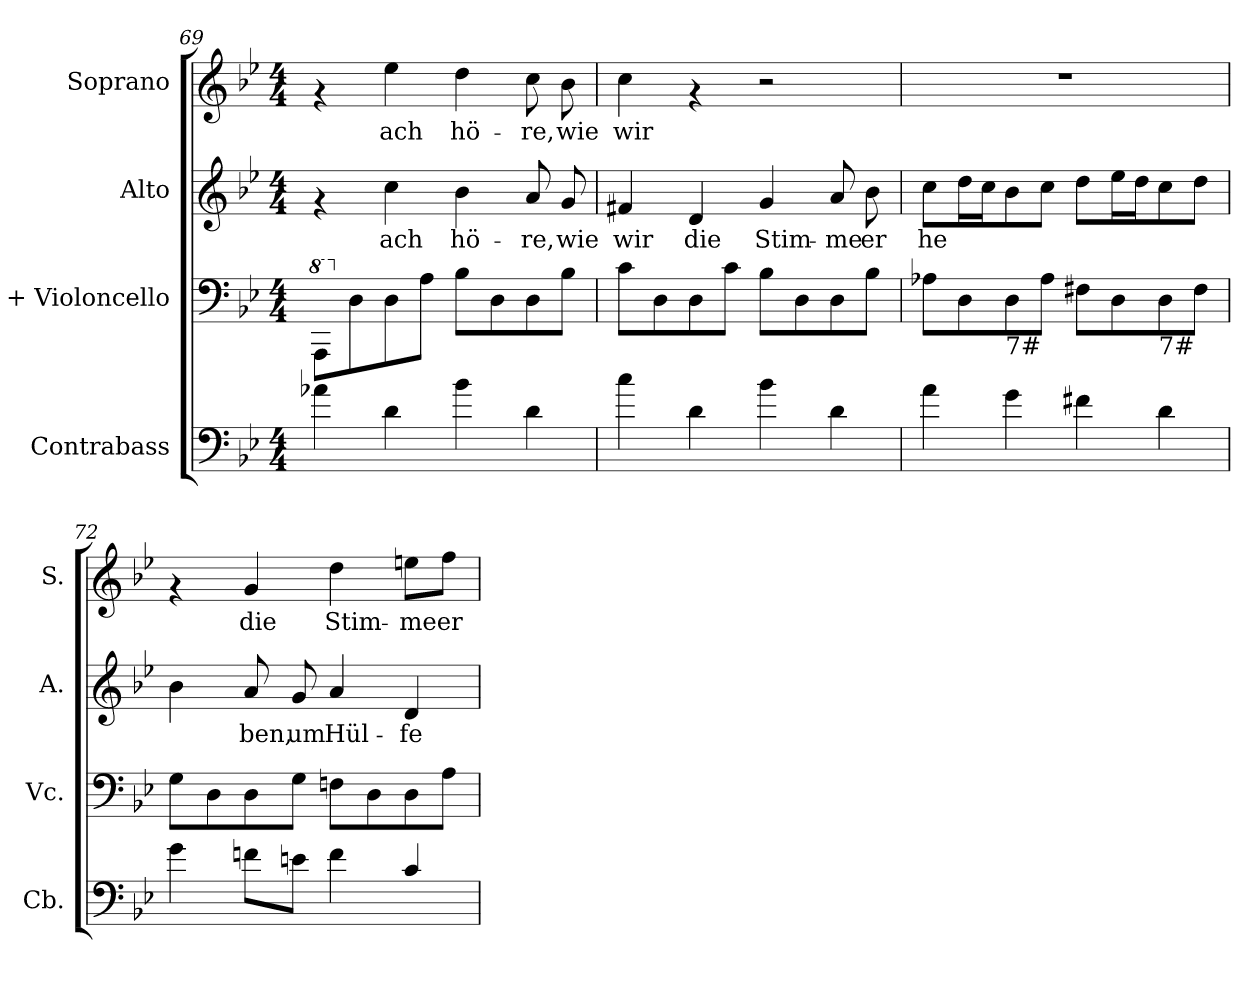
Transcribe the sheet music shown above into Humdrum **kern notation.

**kern	**kern	**kern	**text	**kern	**text
*part4	*part3	*part2	*part2	*part1	*part1
*staff4	*staff3	*staff2	*staff2	*staff1	*staff1
*I"Contrabass	*I"+  Violoncello	*I"Alto	*	*I"Soprano	*
*I'Cb.	*I'Vc.	*I'A.	*	*I'S.	*
!!LO:PB:g=z
*clefF4	*clefF4	*clefG2	*	*clefG2	*
*ITrd7c12	*	*	*	*	*
*k[b-e-]	*k[b-e-]	*k[b-e-]	*	*k[b-e-]	*
*B-:	*B-:	*B-:	*	*B-:	*
*M4/4	*M4/4	*M4/4	*	*M4/4	*
*	*8va	*	*	*	*
=69	=69	=69	=69	=69	=69
4A->\	8AA\L	4rf	.	4rf	.
*	*X8va	*	*	*	*
.	8D\	.	.	.	.
!	!	!	!LO:LY:b:cj	!	!LO:LY:b:cj
4D\	8D\	4cc\	ach	4ee-\	ach
.	8A\J	.	.	.	.
!	!	!	!LO:LY:b:cj	!	!LO:LY:b:cj
4B-\	8B-\L	4b-\	hö-	4dd\	hö-
.	8D\	.	.	.	.
!	!	!	!LO:LY:b:cj	!	!LO:LY:b:cj
4D\	8D\	8a/	-re,	8cc\	-re,
!	!	!	!LO:LY:b:cj	!	!LO:LY:b:cj
.	8B-\J	8g/	wie	8b-\	wie
=70	=70	=70	=70	=70	=70
!	!	!	!LO:LY:b:cj	!	!LO:LY:b:cj
4c>\	8c<\L	4f#X/	wir	4cc\	wir
.	8D\	.	.	.	.
!	!	!	!LO:LY:b:cj	!	!
4D\	8D\	4d/	die	4rf	.
.	8c\J	.	.	.	.
!	!	!	!LO:LY:b:cj	!	!
4B-\	8B-\L	4g/	Stim-	2r	.
.	8D\	.	.	.	.
!	!	!	!LO:LY:b:cj	!	!
4D\	8D\	8a/	-me	.	.
!	!	!	!LO:LY:b:cj	!	!
.	8B-\J	8b-\	er	.	.
=71	=71	=71	=71	=71	=71
!	!	!	!LO:LY:b:cj	!	!
4A\	8A-\L	8cc\L	he-	1r	.
!	!	!	!LO:LY:b:cj	!	!
.	8D\	16dd\	--	.	.
!	!	!	!LO:LY:b:cj	!	!
.	.	16cc\	--	.	.
!	!LO:TX:b:t=7#	!	!	!	!
!	!	!	!LO:LY:b:cj	!	!
4G\	8D\	8b-\	--	.	.
!	!	!	!LO:LY:b:cj	!	!
.	8A-\J	8cc\J	--	.	.
!	!	!	!LO:LY:b:cj	!	!
4F#X\	8F#X\L	8dd\L	--	.	.
!	!	!	!LO:LY:b:cj	!	!
.	8D\	16ee-\	--	.	.
!	!	!	!LO:LY:b:cj	!	!
.	.	16dd\	--	.	.
!	!LO:TX:b:t=7#	!	!	!	!
!	!	!	!LO:LY:b:cj	!	!
4D\	8D\	8cc\	--	.	.
!	!	!	!LO:LY:b:cj	!	!
.	8F#\J	8dd\J	--	.	.
=72	=72	=72	=72	=72	=72
!	!	!	!LO:LY:b:cj	!	!
4G\	8G\L	4b-\	--	4rf	.
.	8D\	.	.	.	.
!	!	!	!LO:LY:b:cj	!	!LO:LY:b:cj
8Fn\L	8D\	8a/	-ben,	4g/	die
!	!	!	!LO:LY:b:cj	!	!
8En\J	8G\J	8g/	um	.	.
!	!	!	!LO:LY:b:cj	!	!LO:LY:b:cj
4F\	8Fn\L	4a/	Hül-	4dd\	Stim-
.	8D\	.	.	.	.
!	!	!	!LO:LY:b:cj	!	!LO:LY:b:cj
4C/	8D\	4d/	-fe	8een\L	-me
!	!	!	!	!	!LO:LY:b:cj
.	8A\J	.	.	8ff\J	er
=	=	=	=	=	=
*-	*-	*-	*-	*-	*-
